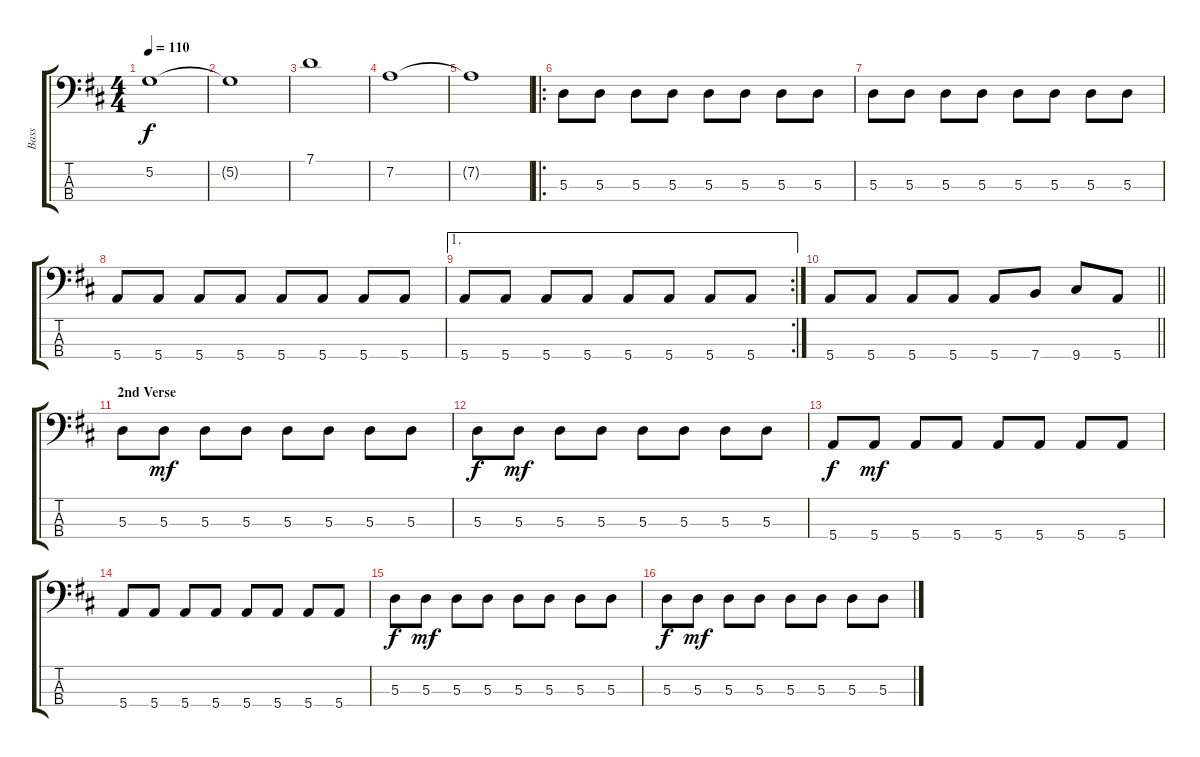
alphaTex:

\track ("Bass" "Bass") {instrument electricbassfinger}
\staff {score tabs}
\tuning (G2 D2 A1 E1) {hide}
\ts (4 4)
\tempo 110
\clef f4
\ks d
5.2.1{dy f} |
5.2{t}.1 |
7.1.1 |
7.2.1 |
7.2{t}.1 |
\ro
5.3.8 5.3.8 5.3.8 5.3.8 5.3.8 5.3.8 5.3.8 5.3.8 |
5.3.8 5.3.8 5.3.8 5.3.8 5.3.8 5.3.8 5.3.8 5.3.8 |
5.4.8 5.4.8 5.4.8 5.4.8 5.4.8 5.4.8 5.4.8 5.4.8 |
\ae 1
\rc 2
5.4.8 5.4.8 5.4.8 5.4.8 5.4.8 5.4.8 5.4.8 5.4.8 |
\barLineRight lightlight
5.4.8 5.4.8 5.4.8 5.4.8 5.4.8 7.4.8 9.4.8 5.4.8 |
\section ("" "2nd Verse")
5.3.8 5.3.8{dy mf} 5.3.8 5.3.8 5.3.8 5.3.8 5.3.8 5.3.8 |
5.3.8{dy f} 5.3.8{dy mf} 5.3.8 5.3.8 5.3.8 5.3.8 5.3.8 5.3.8 |
5.4.8{dy f} 5.4.8{dy mf} 5.4.8 5.4.8 5.4.8 5.4.8 5.4.8 5.4.8 |
5.4.8 5.4.8 5.4.8 5.4.8 5.4.8 5.4.8 5.4.8 5.4.8 |
5.3.8{dy f} 5.3.8{dy mf} 5.3.8 5.3.8 5.3.8 5.3.8 5.3.8 5.3.8 |
5.3.8{dy f} 5.3.8{dy mf} 5.3.8 5.3.8 5.3.8 5.3.8 5.3.8 5.3.8
